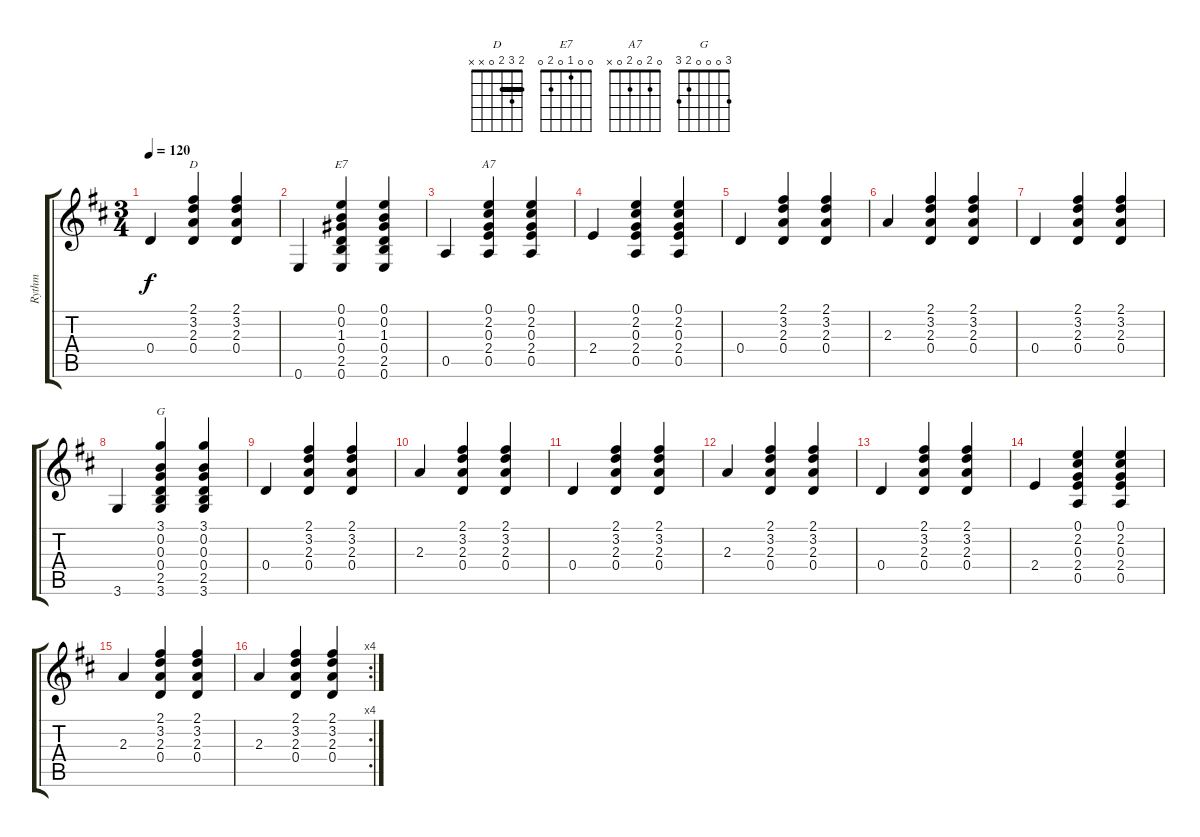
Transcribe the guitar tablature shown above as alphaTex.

\track ("Rythm" "Rythm") {instrument acousticguitarsteel}
\staff {score tabs}
\tuning (E4 B3 G3 D3 A2 E2) {hide}
\chord ("D" 2 3 2 0 x x) {barre 2}
\chord ("E7" 0 0 1 0 2 0)
\chord ("A7" 0 2 0 2 0 x)
\chord ("G" 3 0 0 0 2 3)
\ts (3 4)
\tempo 120
\clef g2
\ks d
0.4.4{dy f} (2.1 3.2 2.3 0.4).4{ch "D"} (2.1 3.2 2.3 0.4).4 |
0.6.4 (0.1 0.2 1.3 0.4 2.5 0.6).4{ch "E7"} (0.1 0.2 1.3 0.4 2.5 0.6).4 |
0.5.4 (0.1 2.2 0.3 2.4 0.5).4{ch "A7"} (0.1 2.2 0.3 2.4 0.5).4 |
2.4.4 (0.1 2.2 0.3 2.4 0.5).4 (0.1 2.2 0.3 2.4 0.5).4 |
0.4.4 (2.1 3.2 2.3 0.4).4 (2.1 3.2 2.3 0.4).4 |
2.3.4 (2.1 3.2 2.3 0.4).4 (2.1 3.2 2.3 0.4).4 |
0.4.4 (2.1 3.2 2.3 0.4).4 (2.1 3.2 2.3 0.4).4 |
3.6.4 (3.1 0.2 0.3 0.4 2.5 3.6).4{ch "G"} (3.1 0.2 0.3 0.4 2.5 3.6).4 |
0.4.4 (2.1 3.2 2.3 0.4).4 (2.1 3.2 2.3 0.4).4 |
2.3.4 (2.1 3.2 2.3 0.4).4 (2.1 3.2 2.3 0.4).4 |
0.4.4 (2.1 3.2 2.3 0.4).4 (2.1 3.2 2.3 0.4).4 |
2.3.4 (2.1 3.2 2.3 0.4).4 (2.1 3.2 2.3 0.4).4 |
0.4.4 (2.1 3.2 2.3 0.4).4 (2.1 3.2 2.3 0.4).4 |
2.4.4 (0.1 2.2 0.3 2.4 0.5).4 (0.1 2.2 0.3 2.4 0.5).4 |
2.3.4 (2.1 3.2 2.3 0.4).4 (2.1 3.2 2.3 0.4).4 |
\rc 4
2.3.4 (2.1 3.2 2.3 0.4).4 (2.1 3.2 2.3 0.4).4
